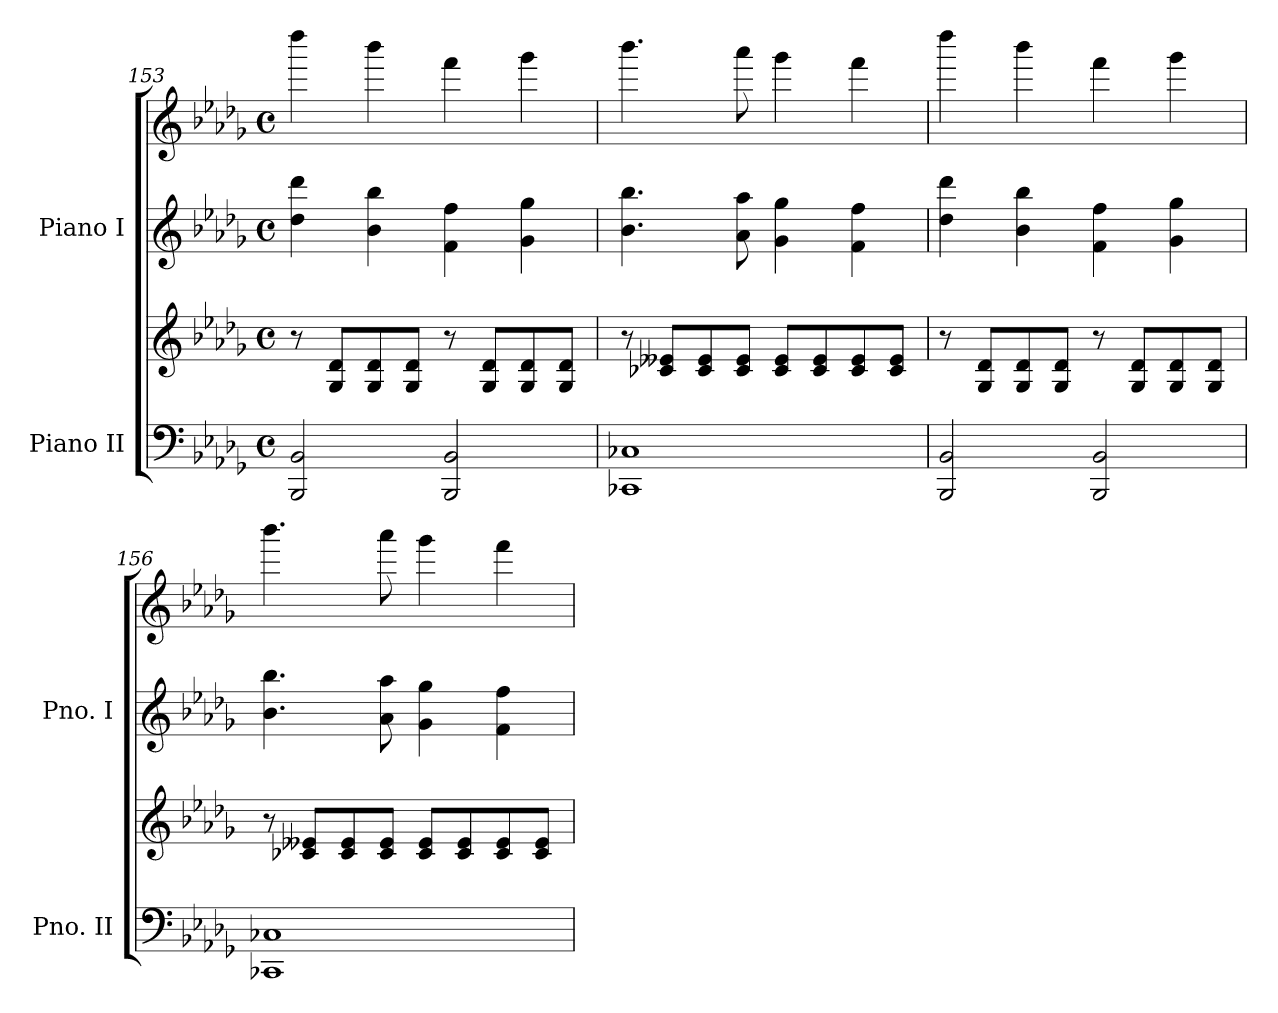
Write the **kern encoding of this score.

**kern	**kern	**kern	**kern
*part2	*part2	*part1	*part1
*staff4	*staff3	*staff2	*staff1
*I"Piano II	*	*I"Piano I	*
*I'Pno. II	*	*I'Pno. I	*
*clefF4	*clefG2	*clefG2	*clefG2
*k[b-e-a-d-g-]	*k[b-e-a-d-g-]	*k[b-e-a-d-g-]	*k[b-e-a-d-g-]
*M4/4	*M4/4	*M4/4	*M4/4
*met(c)	*met(c)	*met(c)	*met(c)
=153	=153	=153	=153
2BBB-/ 2BB-/	8r	4dd-\ 4ddd-\	4dddd-\
.	8G-/ 8d-/L	.	.
.	8G-/ 8d-/	4b-\ 4bb-\	4bbb-\
.	8G-/ 8d-/J	.	.
2BBB-/ 2BB-/	8r	4f\ 4ff\	4fff\
.	8G-/ 8d-/L	.	.
.	8G-/ 8d-/	4g-\ 4gg-\	4ggg-\
.	8G-/ 8d-/J	.	.
=154	=154	=154	=154
1CC-X 1C-X	8r	4.b-\ 4.bb-\	4.bbb-\
.	8c-X/ 8e--X/L	.	.
.	8c-/ 8e--/	.	.
.	8c-/ 8e--/J	8a-\ 8aa-\	8aaa-\
.	8c-/ 8e--/L	4g-\ 4gg-\	4ggg-\
.	8c-/ 8e--/	.	.
.	8c-/ 8e--/	4f\ 4ff\	4fff\
.	8c-/ 8e--/J	.	.
!!LO:LB:g=z
=155	=155	=155	=155
2BBB-/ 2BB-/	8r	4dd-\ 4ddd-\	4dddd-\
.	8G-/ 8d-/L	.	.
.	8G-/ 8d-/	4b-\ 4bb-\	4bbb-\
.	8G-/ 8d-/J	.	.
2BBB-/ 2BB-/	8r	4f\ 4ff\	4fff\
.	8G-/ 8d-/L	.	.
.	8G-/ 8d-/	4g-\ 4gg-\	4ggg-\
.	8G-/ 8d-/J	.	.
=156	=156	=156	=156
1CC-X 1C-X	8r	4.b-\ 4.bb-\	4.bbb-\
.	8c-X/ 8e--X/L	.	.
.	8c-/ 8e--/	.	.
.	8c-/ 8e--/J	8a-\ 8aa-\	8aaa-\
.	8c-/ 8e--/L	4g-\ 4gg-\	4ggg-\
.	8c-/ 8e--/	.	.
.	8c-/ 8e--/	4f\ 4ff\	4fff\
.	8c-/ 8e--/J	.	.
=	=	=	=
*-	*-	*-	*-
